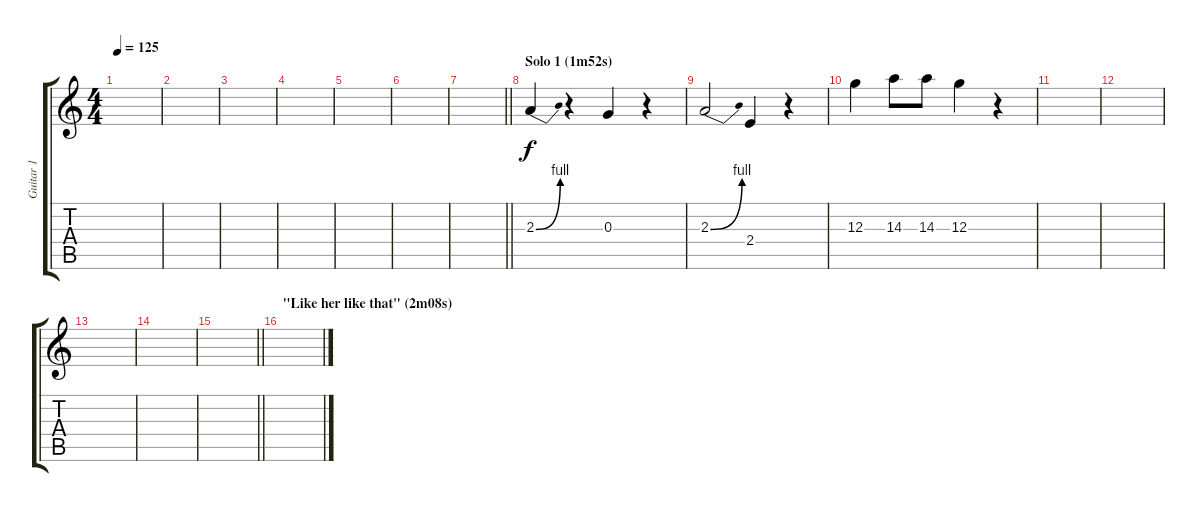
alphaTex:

\track ("Guitar 1" "Guitar 1") {instrument distortionguitar}
\staff {score tabs}
\tuning (E4 B3 G3 D3 A2 E2) {hide}
\ts (4 4)
\tempo 125
\clef g2
\ks c
|
|
|
|
|
|
\barLineRight lightlight
|
\section ("" "Solo 1 (1m52s)")
2.3{be (bend 0 0 60 4)}.4 r.4 0.3.4 r.4 |
2.3{be (bend 0 0 60 4)}.2 2.4.4 r.4 |
12.3.4 14.3.8 14.3.8 12.3.4 r.4 |
|
|
|
|
\barLineRight lightlight
|
\section ("" "\"Like her like that\" (2m08s)")
